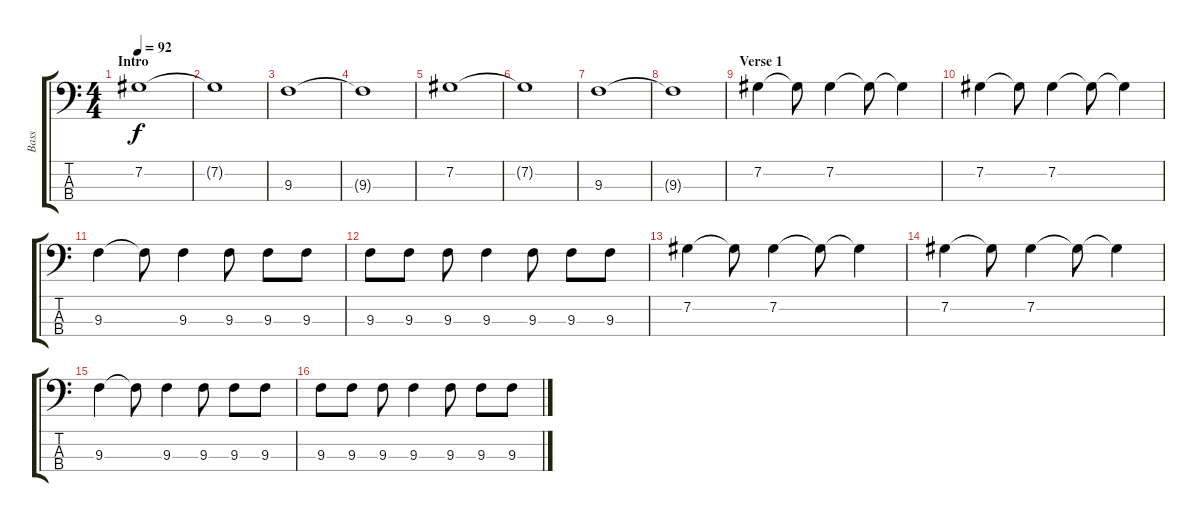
\track ("Bass" "Bass") {instrument electricbasspick}
\staff {score tabs}
\tuning (Gb2 Db2 Ab1 Eb1) {hide}
\ts (4 4)
\section ("" "Intro")
\tempo 92
\clef f4
\ks c
7.2.1{dy f instrument electricbasspick} |
7.2{t}.1 |
9.3.1 |
9.3{t}.1 |
7.2.1 |
7.2{t}.1 |
9.3.1 |
9.3{t}.1 |
\section ("" "Verse 1")
7.2.4 7.2{t}.8 7.2.4 7.2{t}.8 7.2{t}.4 |
7.2.4 7.2{t}.8 7.2.4 7.2{t}.8 7.2{t}.4 |
9.3.4 9.3{t}.8 9.3.4 9.3.8 9.3.8 9.3.8 |
9.3.8 9.3.8 9.3.8 9.3.4 9.3.8 9.3.8 9.3.8 |
7.2.4 7.2{t}.8 7.2.4 7.2{t}.8 7.2{t}.4 |
7.2.4 7.2{t}.8 7.2.4 7.2{t}.8 7.2{t}.4 |
9.3.4 9.3{t}.8 9.3.4 9.3.8 9.3.8 9.3.8 |
9.3.8 9.3.8 9.3.8 9.3.4 9.3.8 9.3.8 9.3.8
